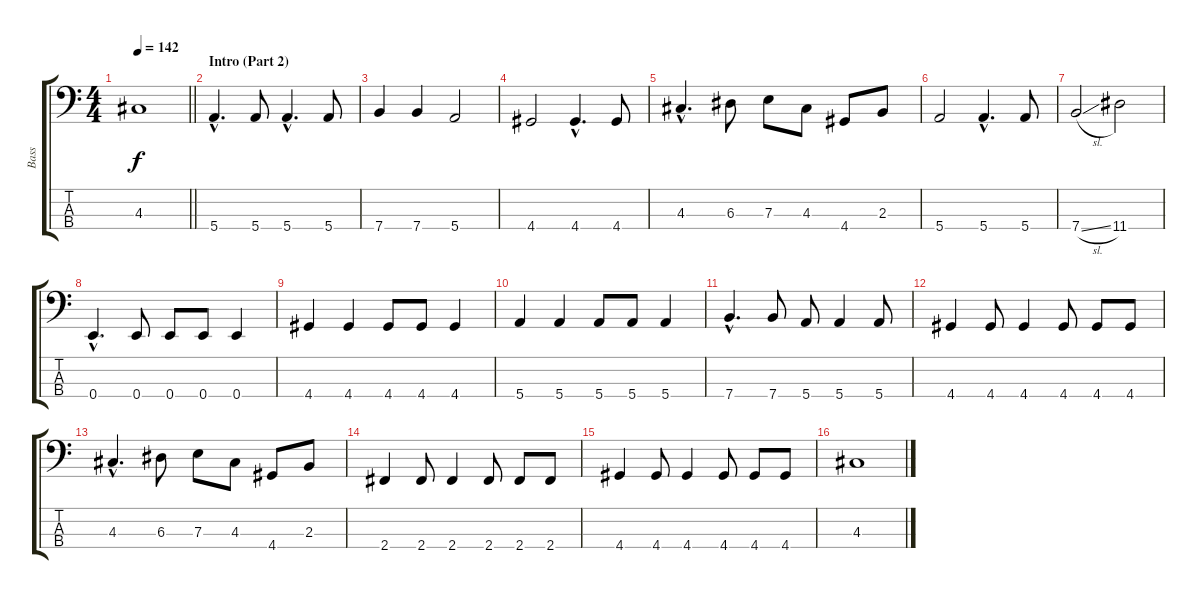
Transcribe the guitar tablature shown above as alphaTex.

\track ("Bass" "Bass") {instrument electricbassfinger}
\staff {score tabs}
\tuning (G2 D2 A1 E1) {hide}
\ts (4 4)
\tempo 142
\clef f4
\barLineRight lightlight
\ks c
4.3{t}.1{dy f} |
\section ("" "Intro (Part 2)")
5.4{hac}.4{d} 5.4.8 5.4{hac}.4{d} 5.4.8 |
7.4.4 7.4.4 5.4.2 |
4.4.2 4.4{hac}.4{d} 4.4.8 |
4.3{hac}.4{d} 6.3.8 7.3.8 4.3.8 4.4.8 2.3.8 |
5.4.2 5.4{hac}.4{d} 5.4.8 |
7.4{sl}.2 11.4.2 |
0.4{hac}.4{d} 0.4.8 0.4.8 0.4.8 0.4.4 |
4.4.4 4.4.4 4.4.8 4.4.8 4.4.4 |
5.4.4 5.4.4 5.4.8 5.4.8 5.4.4 |
7.4{hac}.4{d} 7.4.8 5.4.8 5.4.4 5.4.8 |
4.4.4 4.4.8 4.4.4 4.4.8 4.4.8 4.4.8 |
4.3{hac}.4{d} 6.3.8 7.3.8 4.3.8 4.4.8 2.3.8 |
2.4.4 2.4.8 2.4.4 2.4.8 2.4.8 2.4.8 |
4.4.4 4.4.8 4.4.4 4.4.8 4.4.8 4.4.8 |
4.3.1
